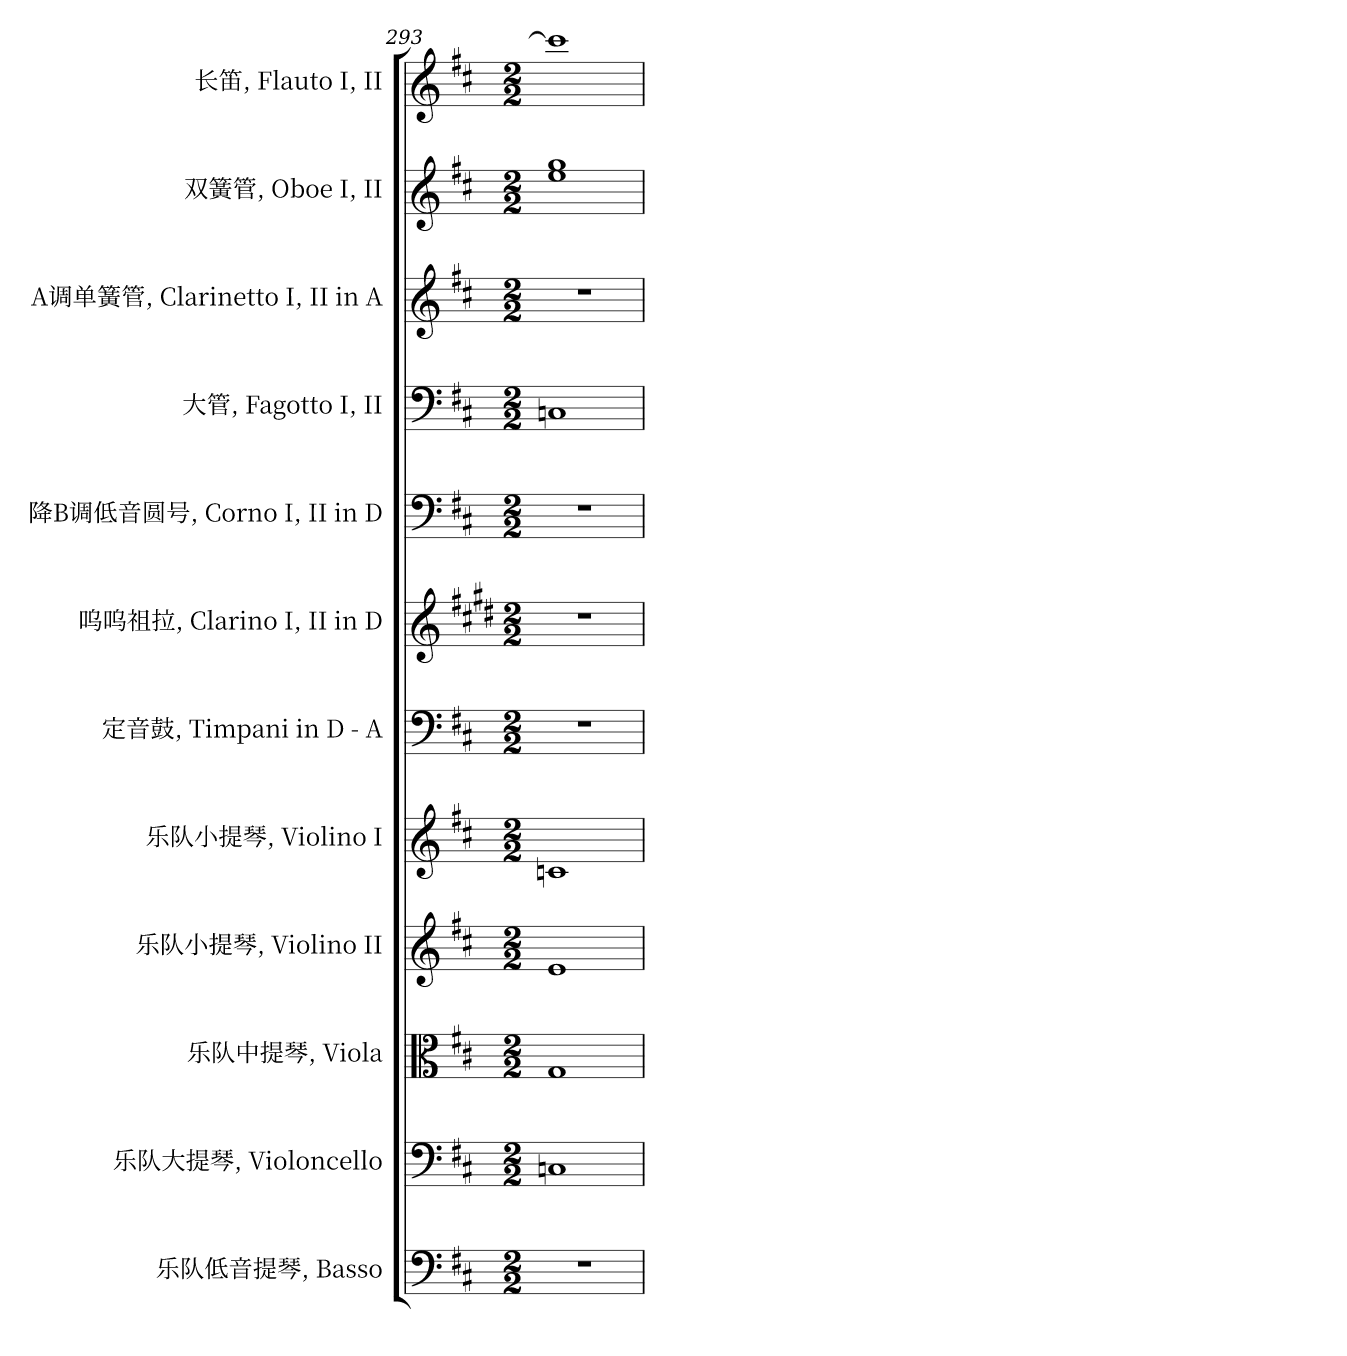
**kern	**kern	**kern	**kern	**kern	**kern	**kern	**kern	**kern	**kern	**kern	**kern
*part12	*part11	*part10	*part9	*part8	*part7	*part6	*part5	*part4	*part3	*part2	*part1
*staff12	*staff11	*staff10	*staff9	*staff8	*staff7	*staff6	*staff5	*staff4	*staff3	*staff2	*staff1
*I"乐队低音提琴, Basso	*I"乐队大提琴, Violoncello	*I"乐队中提琴, Viola	*I"乐队小提琴, Violino II	*I"乐队小提琴, Violino I	*I"定音鼓, Timpani in D - A	*I"呜呜祖拉, Clarino I, II in D	*I"降B调低音圆号, Corno I, II in D	*I"大管, Fagotto I, II	*I"A调单簧管, Clarinetto I, II in A	*I"双簧管, Oboe I, II	*I"长笛, Flauto I, II
*	*	*	*	*	*I'Timp.	*	*	*	*I'A Cl.	*I'Ob.	*I'Fl.
*clefF4	*clefF4	*clefC3	*clefG2	*clefG2	*clefF4	*clefG2	*clefF4	*clefF4	*clefG2	*clefG2	*clefG2
*ITrd7c12	*	*	*	*	*	*ITrd1c2	*ITrd1c2	*	*ITrd2c3	*	*
*k[f#c#]	*k[f#c#]	*k[f#c#]	*k[f#c#]	*k[f#c#]	*k[f#c#]	*k[f#c#]	*k[]	*k[f#c#]	*k[f#c#g#d#a#]	*k[f#c#]	*k[f#c#]
*M2/2	*M2/2	*M2/2	*M2/2	*M2/2	*M2/2	*M2/2	*M2/2	*M2/2	*M2/2	*M2/2	*M2/2
*MM120	*MM120	*MM120	*MM120	*MM120	*MM120	*MM120	*MM120	*MM120	*MM120	*MM120	*MM120
=293	=293	=293	=293	=293	=293	=293	=293	=293	=293	=293	=293
1r	1Cn	1G	1e	1cn	1r	1r	1r	1Cn	1r	1ee 1gg	1ccc]
=	=	=	=	=	=	=	=	=	=	=	=
*-	*-	*-	*-	*-	*-	*-	*-	*-	*-	*-	*-
